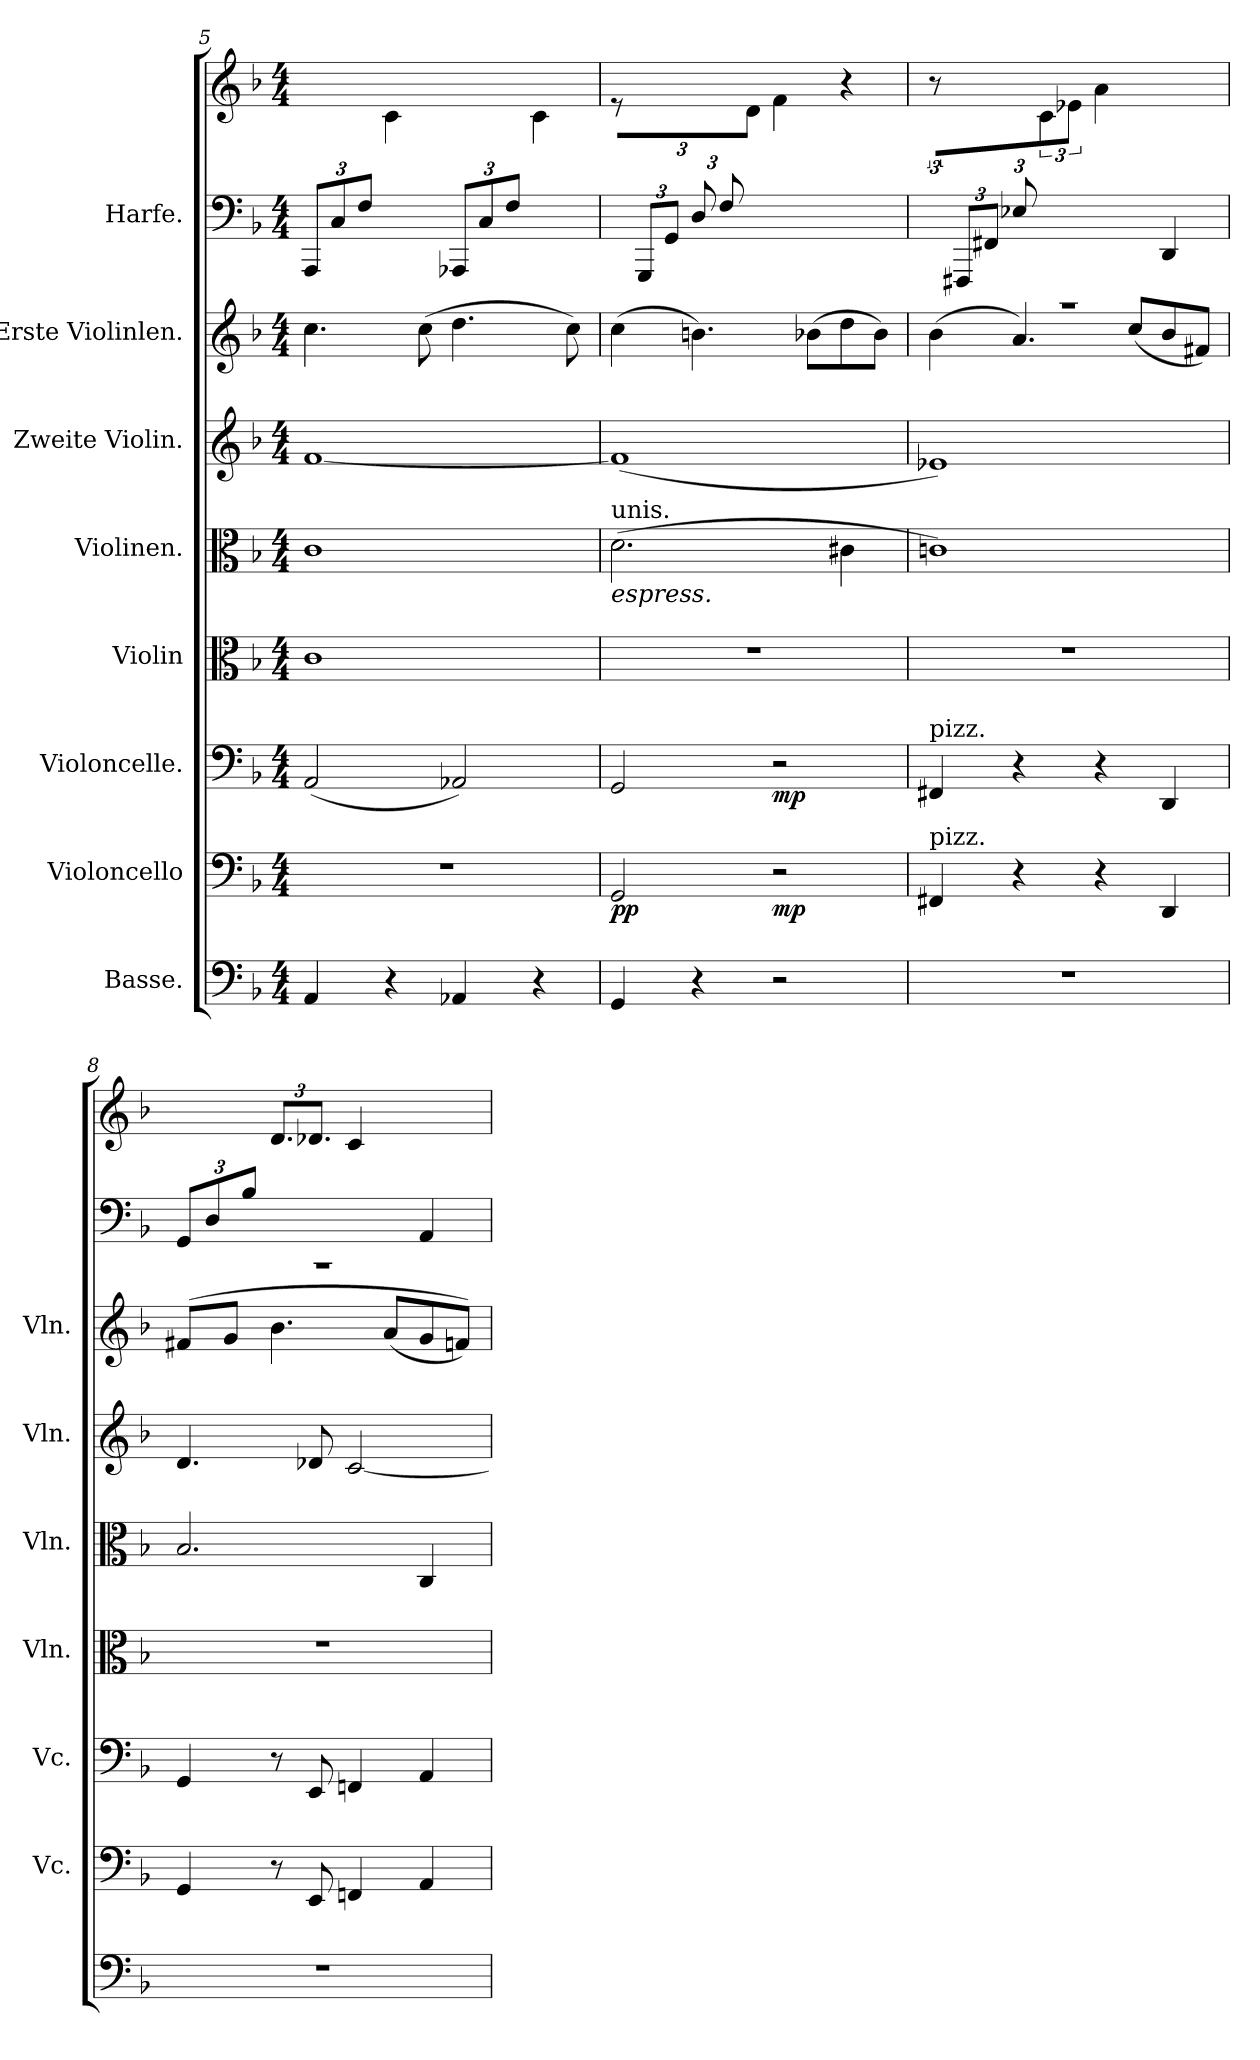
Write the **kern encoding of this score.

**kern	**kern	**dynam	**kern	**dynam	**kern	**kern	**kern	**kern	**kern	**kern
*part8	*part7	*part7	*part6	*part6	*part5	*part4	*part3	*part2	*part1	*part1
*staff9	*staff8	*staff8	*staff7	*staff7	*staff6	*staff5	*staff4	*staff3	*staff2	*staff1
*I"Basse.	*I"Violoncello	*	*I"Violoncelle.	*	*I"Violin	*I"Violinen.	*I"Zweite Violin.	*I"Erste Violinlen.	*I"Harfe.	*
*	*I'Vc.	*	*I'Vc.	*	*I'Vln.	*I'Vln.	*I'Vln.	*I'Vln.	*	*
*clefF4	*clefF4	*	*clefF4	*	*clefC3	*clefC3	*clefG2	*clefG2	*clefF4	*clefG2
*ITrd7c12	*	*	*	*	*	*	*	*	*	*
*k[b-]	*k[b-]	*	*k[b-]	*	*k[b-]	*k[b-]	*k[b-]	*k[b-]	*k[b-]	*k[b-]
*M4/4	*M4/4	*	*M4/4	*	*M4/4	*M4/4	*M4/4	*M4/4	*M4/4	*M4/4
*MM40	*MM40	*	*MM40	*	*MM40	*MM40	*MM40	*MM40	*MM40	*MM40
*	*	*	*	*	*	*	*	*	*Xbrackettup	*
=5	=5	=5	=5	=5	=5	=5	=5	=5	=5	=5
*	*	*	*	*	*	*	*	*	*^	*
4AAA/	1r	.	(2AA/	.	1c	1c	[1f	4.cc\	12AAA/L	1ryy	4ryy
.	.	.	.	.	.	.	.	.	12C/	.	.
.	.	.	.	.	.	.	.	.	12F/J	.	.
4r	.	.	.	.	.	.	.	.	4ryy	.	4c\
.	.	.	.	.	.	.	.	(8cc\	.	.	.
4AAA-X/	.	.	2AA-X/)	.	.	.	.	4.dd\	12AAA-X/L	.	4ryy
.	.	.	.	.	.	.	.	.	12C/	.	.
.	.	.	.	.	.	.	.	.	12F/J	.	.
4r	.	.	.	.	.	.	.	.	4ryy	.	4c\
.	.	.	.	.	.	.	.	8cc\)	.	.	.
=6	=6	=6	=6	=6	=6	=6	=6	=6	=6	=6	=6
!	!	!	!	!	!	!LO:TX:a:t=unis.	!	!	!	!	!
!	!	!	!	!	!	!LO:TX:b:i:t=espress.	!	!	!	!	!
!	!	!LO:DY:b	!	!	!	!	!	!	!	!	!
4GGG/	2GG/	pp	2GG/	.	1r	(2.d\	(1f]	(4cc\	12ryy	1ryy	12r
.	.	.	.	.	.	.	.	.	12GGG/L	.	6ryy
.	.	.	.	.	.	.	.	.	12GG/J	.	.
*	*	*	*	*	*	*	*	*	*	*	*MM35
4r	.	.	.	.	.	.	.	4.bn\)	12D/L	.	6ryy
.	.	.	.	.	.	.	.	.	12F/	.	.
.	.	.	.	.	.	.	.	.	12%7ryy	.	12d\J
!	!	!LO:DY:b	!	!LO:DY:b	!	!	!	!	!	!	!
2r	2r	mp	2r	mp	.	.	.	.	.	.	4f\
.	.	.	.	.	.	.	.	(8b-X\L	.	.	.
.	.	.	.	.	.	4c#X\	.	8dd\	.	.	4r
.	.	.	.	.	.	.	.	8b-\J)	.	.	.
=7	=7	=7	=7	=7	=7	=7	=7	=7	=7	=7	=7
*	*	*	*	*	*	*	*	*	*	*	*MM40
!	!	!	!LO:TX:a:t=pizz.	!	!	!	!	!	!	!	!
!	!LO:TX:a:t=pizz.	!	!	!	!	!	!	!	!	!	!
1r	4FF#X/	.	4FF#X/	.	1r	1cn)	1e-X)	(4b-\	12ryy	1r	12r
.	.	.	.	.	.	.	.	.	12FFF#X/L	.	4ryy
.	.	.	.	.	.	.	.	.	12FF#X/J	.	.
.	4r	.	4r	.	.	.	.	4.a/)	12E-X/L	.	.
.	.	.	.	.	.	.	.	.	12%5ryy	.	12c\
.	.	.	.	.	.	.	.	.	.	.	12e-X\J
.	4r	.	4r	.	.	.	.	.	.	.	4a\
.	.	.	.	.	.	.	.	(8cc/L	.	.	.
.	4DD/	.	4DD/	.	.	.	.	8b-/	4DD/	.	4ryy
.	.	.	.	.	.	.	.	8f#X/J)	.	.	.
!!LO:PB:g=z
=8	=8	=8	=8	=8	=8	=8	=8	=8	=8	=8	=8
1r	4GG/	.	4GG/	.	1r	2.B-/	4.d/	(8f#X/L	12GG/L	1r	4ryy
.	.	.	.	.	.	.	.	.	12D/	.	.
.	.	.	.	.	.	.	.	8g/J	.	.	.
.	.	.	.	.	.	.	.	.	12B-/J	.	.
*	*	*	*	*	*	*	*	*	*	*	*Xbrackettup
.	8r	.	8r	.	.	.	.	4.b-\	2ryy	.	12.d/L
.	8EE/	.	8EE/	.	.	.	8d-X/	.	.	.	12.d-X/J
.	4FFn/	.	4FFn/	.	.	.	[2c/	.	.	.	4c/
.	.	.	.	.	.	.	.	(8a/L	.	.	.
.	4AA/	.	4AA/	.	.	4C/	.	8g/	4AA/	.	4ryy
.	.	.	.	.	.	.	.	8fn/J))	.	.	.
*	*	*	*	*	*	*	*	*	*v	*v	*
=	=	=	=	=	=	=	=	=	=	=
*-	*-	*-	*-	*-	*-	*-	*-	*-	*-	*-
